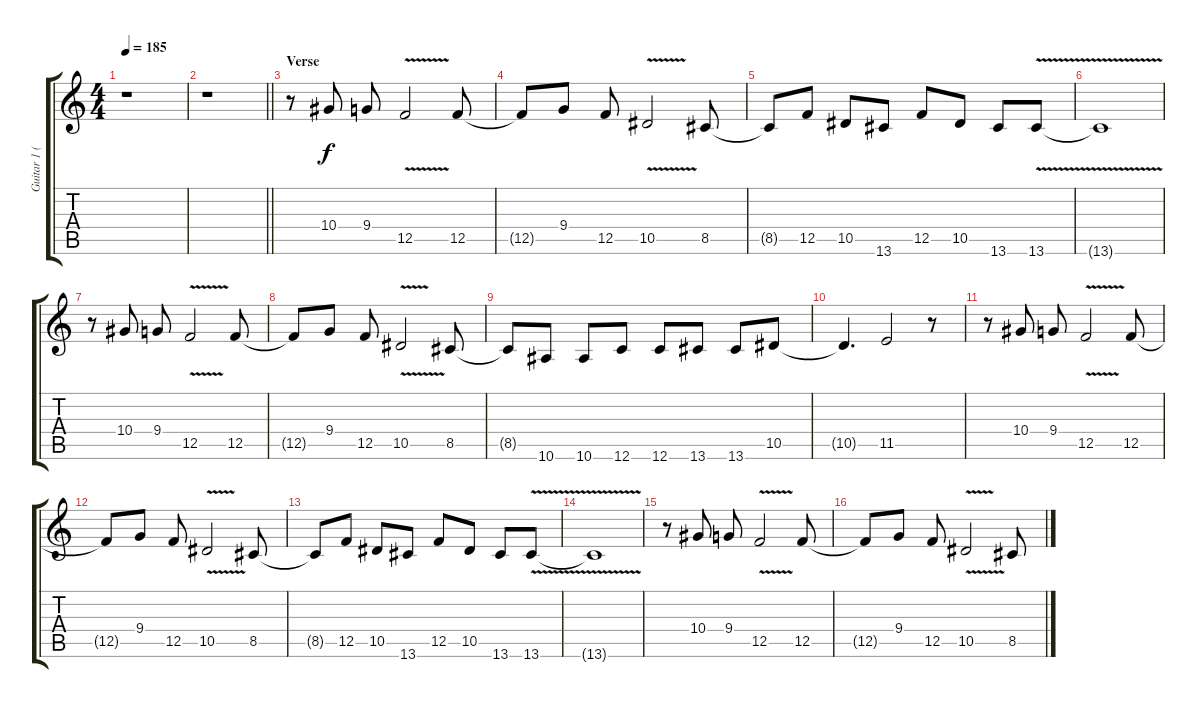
\track ("Guitar 1 (Lead)" "Guitar 1 (") {instrument distortionguitar}
\staff {score tabs}
\tuning (C4 G3 Eb3 Bb2 F2 C2) {hide}
\ts (4 4)
\tempo 185
\clef g2
\ks c
r.1{dy f} |
\barLineRight lightlight
r.1 |
\section ("" "Verse")
r.8{balance 2} 10.4.8 9.4.8 12.5{v}.2 12.5.8 |
12.5{t}.8 9.4.8 12.5.8 10.5{v}.2 8.5.8 |
8.5{t}.8 12.5.8 10.5.8 13.6.8 12.5.8 10.5.8 13.6.8 13.6{v}.8 |
13.6{t}.1 |
r.8 10.4.8 9.4.8 12.5{v}.2 12.5.8 |
12.5{t}.8 9.4.8 12.5.8 10.5{v}.2 8.5.8 |
8.5{t}.8 10.6.8 10.6.8 12.6.8 12.6.8 13.6.8 13.6.8 10.5.8 |
10.5{t}.4{d} 11.5.2 r.8 |
r.8 10.4.8 9.4.8 12.5{v}.2 12.5.8 |
12.5{t}.8 9.4.8 12.5.8 10.5{v}.2 8.5.8 |
8.5{t}.8 12.5.8 10.5.8 13.6.8 12.5.8 10.5.8 13.6.8 13.6{v}.8 |
13.6{t}.1 |
r.8 10.4.8 9.4.8 12.5{v}.2 12.5.8 |
12.5{t}.8 9.4.8 12.5.8 10.5{v}.2 8.5.8
